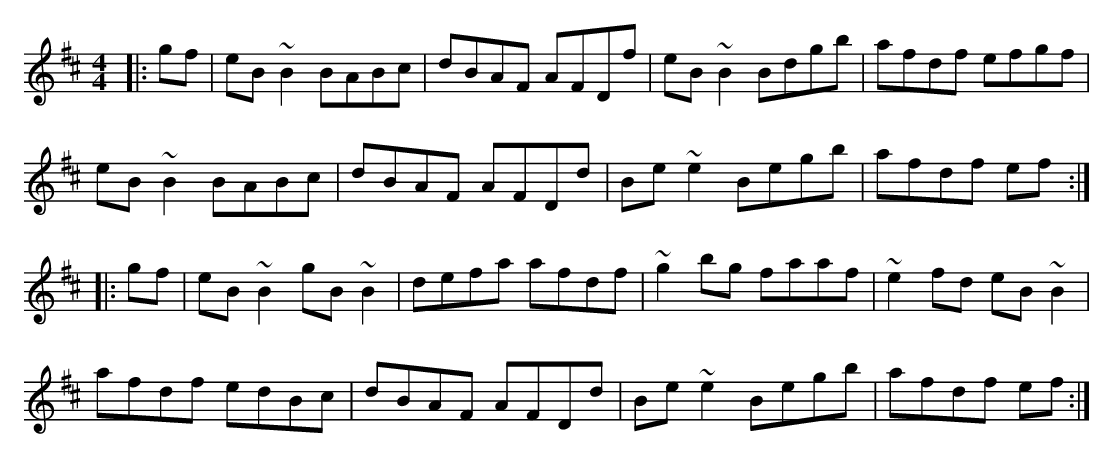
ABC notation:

X:1
M:4/4
K:Edor
|:gf|eB~B2 BABc|dBAF AFDf|eB~B2 Bdgb|afdf efgf|
eB~B2 BABc|dBAF AFDd|Be~e2 Begb|afdf ef:|
|:gf|eB~B2 gB~B2|defa afdf|~g2bg faaf|~e2fd eB~B2|
afdf edBc|dBAF AFDd|Be~e2 Begb|afdf ef:|
